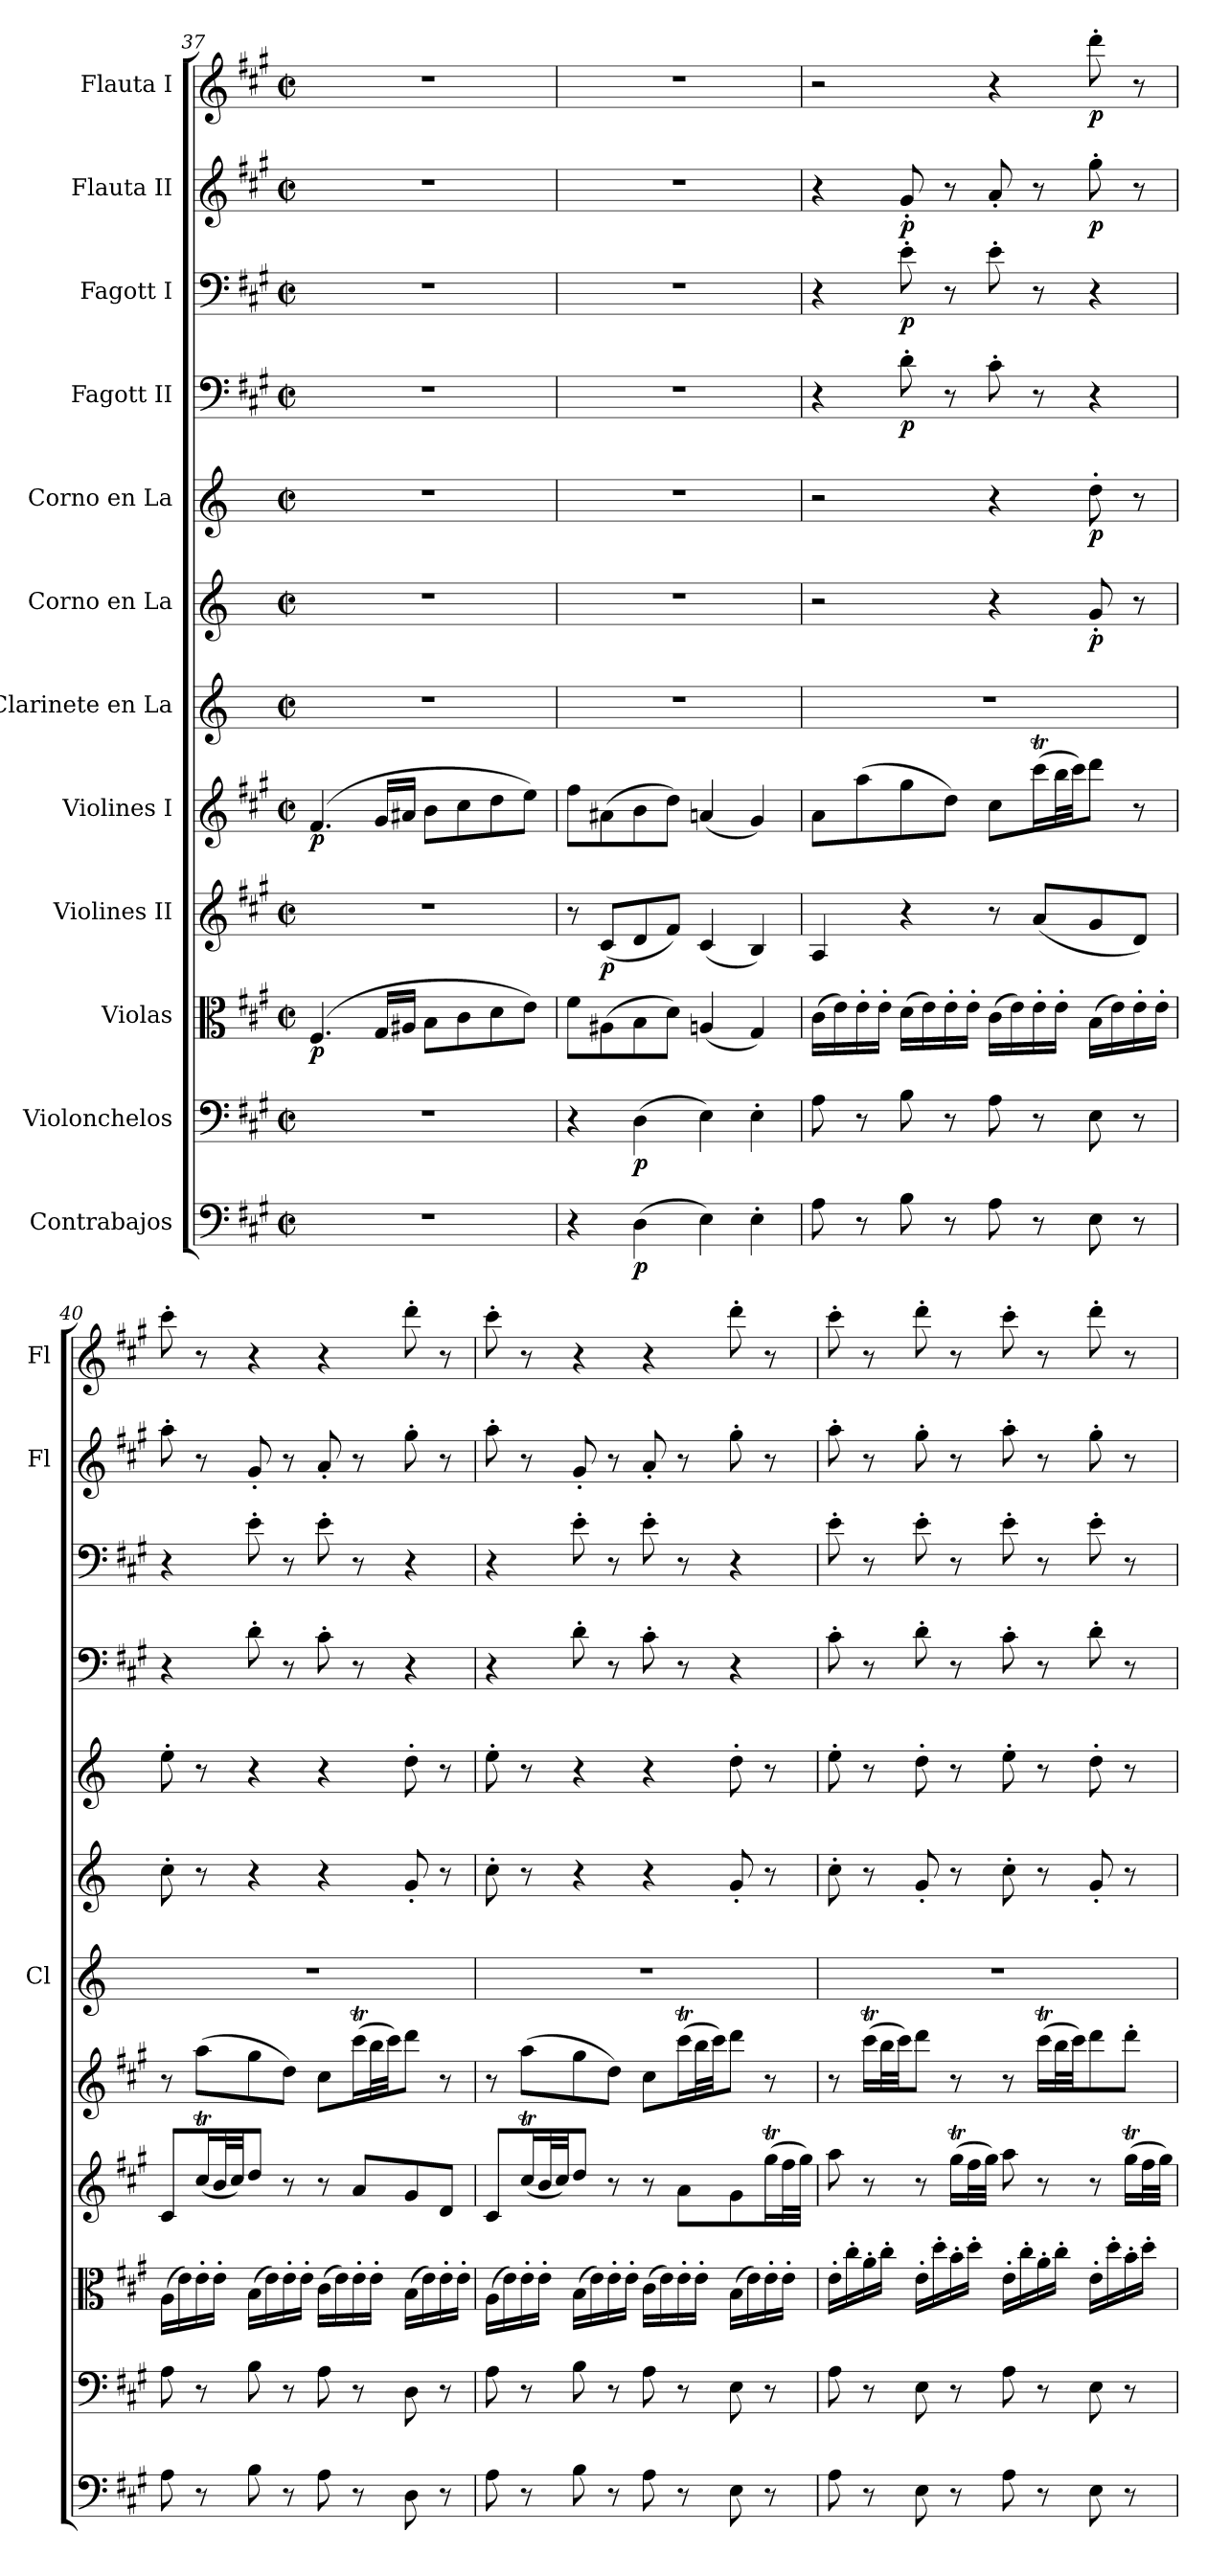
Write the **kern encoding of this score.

**kern	**dynam	**kern	**dynam	**kern	**dynam	**kern	**dynam	**kern	**dynam	**kern	**kern	**dynam	**kern	**dynam	**kern	**dynam	**kern	**dynam	**kern	**dynam	**kern	**dynam
*part12	*part12	*part11	*part11	*part10	*part10	*part9	*part9	*part8	*part8	*part7	*part6	*part6	*part5	*part5	*part4	*part4	*part3	*part3	*part2	*part2	*part1	*part1
*staff12	*staff12	*staff11	*staff11	*staff10	*staff10	*staff9	*staff9	*staff8	*staff8	*staff7	*staff6	*staff6	*staff5	*staff5	*staff4	*staff4	*staff3	*staff3	*staff2	*staff2	*staff1	*staff1
*I"Contrabajos	*	*I"Violonchelos	*	*I"Violas	*	*I"Violines II	*	*I"Violines I	*	*I"Clarinete en La	*I"Corno en La	*	*I"Corno en La	*	*I"Fagott II	*	*I"Fagott I	*	*I"Flauta II	*	*I"Flauta I	*
*	*	*	*	*	*	*	*	*	*	*I'Cl	*	*	*	*	*	*	*	*	*I'Fl	*	*I'Fl	*
*clefF4	*	*clefF4	*	*clefC3	*	*clefG2	*	*clefG2	*	*clefG2	*clefG2	*	*clefG2	*	*clefF4	*	*clefF4	*	*clefG2	*	*clefG2	*
*ITrd7c12	*	*	*	*	*	*	*	*	*	*ITrd2c3	*ITrd2c3	*	*ITrd2c3	*	*	*	*	*	*	*	*	*
*k[f#c#g#]	*	*k[f#c#g#]	*	*k[f#c#g#]	*	*k[f#c#g#]	*	*k[f#c#g#]	*	*k[f#c#g#]	*k[f#c#g#]	*	*k[f#c#g#]	*	*k[f#c#g#]	*	*k[f#c#g#]	*	*k[f#c#g#]	*	*k[f#c#g#]	*
*M2/2	*	*M2/2	*	*M2/2	*	*M2/2	*	*M2/2	*	*M2/2	*M2/2	*	*M2/2	*	*M2/2	*	*M2/2	*	*M2/2	*	*M2/2	*
*met(c|)	*	*met(c|)	*	*met(c|)	*	*met(c|)	*	*met(c|)	*	*met(c|)	*met(c|)	*	*met(c|)	*	*met(c|)	*	*met(c|)	*	*met(c|)	*	*met(c|)	*
=37	=37	=37	=37	=37	=37	=37	=37	=37	=37	=37	=37	=37	=37	=37	=37	=37	=37	=37	=37	=37	=37	=37
!	!	!	!	!	!LO:DY:b	!	!	!	!LO:DY:b	!	!	!	!	!	!	!	!	!	!	!	!	!
1r	.	1r	.	(>4.F#/	p	1r	.	(>4.f#/	p	1r	1r	.	1r	.	1r	.	1r	.	1r	.	1r	.
.	.	.	.	16G#/LL	.	.	.	16g#/LL	.	.	.	.	.	.	.	.	.	.	.	.	.	.
.	.	.	.	16A#X/JJ	.	.	.	16a#X/JJ	.	.	.	.	.	.	.	.	.	.	.	.	.	.
.	.	.	.	8B\L	.	.	.	8b\L	.	.	.	.	.	.	.	.	.	.	.	.	.	.
.	.	.	.	8c#\	.	.	.	8cc#\	.	.	.	.	.	.	.	.	.	.	.	.	.	.
.	.	.	.	8d\	.	.	.	8dd\	.	.	.	.	.	.	.	.	.	.	.	.	.	.
.	.	.	.	8e\J)	.	.	.	8ee\J)	.	.	.	.	.	.	.	.	.	.	.	.	.	.
=38	=38	=38	=38	=38	=38	=38	=38	=38	=38	=38	=38	=38	=38	=38	=38	=38	=38	=38	=38	=38	=38	=38
4r	.	4r	.	8f#\L	.	8r	.	8ff#\L	.	1r	1r	.	1r	.	1r	.	1r	.	1r	.	1r	.
!	!	!	!	!	!	!	!LO:DY:b	!	!	!	!	!	!	!	!	!	!	!	!	!	!	!
.	.	.	.	(>8A#X\	.	(<8c#/L	p	(>8a#X\	.	.	.	.	.	.	.	.	.	.	.	.	.	.
!	!LO:DY:b	!	!LO:DY:b	!	!	!	!	!	!	!	!	!	!	!	!	!	!	!	!	!	!	!
(>4DD\	p	(>4D\	p	8B\	.	8d/	.	8b\	.	.	.	.	.	.	.	.	.	.	.	.	.	.
.	.	.	.	8d\J)	.	8f#/J)	.	8dd\J)	.	.	.	.	.	.	.	.	.	.	.	.	.	.
4EE\)	.	4E\)	.	(<4An/	.	(<4c#/	.	(<4an/	.	.	.	.	.	.	.	.	.	.	.	.	.	.
4EE'\	.	4E'\	.	4G#/)	.	4B/)	.	4g#/)	.	.	.	.	.	.	.	.	.	.	.	.	.	.
=39	=39	=39	=39	=39	=39	=39	=39	=39	=39	=39	=39	=39	=39	=39	=39	=39	=39	=39	=39	=39	=39	=39
8AA\	.	8A\	.	(>16c#\LL	.	4A/	.	8a\L	.	1r	2r	.	2r	.	4r	.	4r	.	4r	.	2r	.
.	.	.	.	16e\)	.	.	.	.	.	.	.	.	.	.	.	.	.	.	.	.	.	.
8r	.	8r	.	16e'\	.	.	.	(>8aa\	.	.	.	.	.	.	.	.	.	.	.	.	.	.
.	.	.	.	16e'\JJ	.	.	.	.	.	.	.	.	.	.	.	.	.	.	.	.	.	.
!	!	!	!	!	!	!	!	!	!	!	!	!	!	!	!	!LO:DY:b	!	!LO:DY:b	!	!LO:DY:b	!	!
8BB\	.	8B\	.	(>16d\LL	.	4r	.	8gg#\	.	.	.	.	.	.	8d'\	p	8e'\	p	8g#'/	p	.	.
.	.	.	.	16e\)	.	.	.	.	.	.	.	.	.	.	.	.	.	.	.	.	.	.
8r	.	8r	.	16e'\	.	.	.	8dd\J)	.	.	.	.	.	.	8r	.	8r	.	8r	.	.	.
.	.	.	.	16e'\JJ	.	.	.	.	.	.	.	.	.	.	.	.	.	.	.	.	.	.
8AA\	.	8A\	.	(>16c#\LL	.	8r	.	8cc#\L	.	.	4r	.	4r	.	8c#'\	.	8e'\	.	8a'/	.	4r	.
.	.	.	.	16e\)	.	.	.	.	.	.	.	.	.	.	.	.	.	.	.	.	.	.
8r	.	8r	.	16e'\	.	(<8a/L	.	(>16ccc#t\L	.	.	.	.	.	.	8r	.	8r	.	8r	.	.	.
.	.	.	.	16e'\JJ	.	.	.	32bb\L	.	.	.	.	.	.	.	.	.	.	.	.	.	.
.	.	.	.	.	.	.	.	32ccc#\JJ)	.	.	.	.	.	.	.	.	.	.	.	.	.	.
!	!	!	!	!	!	!	!	!	!	!	!	!LO:DY:b	!	!LO:DY:b	!	!	!	!	!	!LO:DY:b	!	!LO:DY:b
8EE\	.	8E\	.	(>16B\LL	.	8g#/	.	8ddd\J	.	.	8e'/	p	8b'\	p	4r	.	4r	.	8gg#'\	p	8ddd'\	p
.	.	.	.	16e\)	.	.	.	.	.	.	.	.	.	.	.	.	.	.	.	.	.	.
8r	.	8r	.	16e'\	.	8d/J)	.	8r	.	.	8r	.	8r	.	.	.	.	.	8r	.	8r	.
.	.	.	.	16e'\JJ	.	.	.	.	.	.	.	.	.	.	.	.	.	.	.	.	.	.
!!LO:PB:g=z
=40	=40	=40	=40	=40	=40	=40	=40	=40	=40	=40	=40	=40	=40	=40	=40	=40	=40	=40	=40	=40	=40	=40
8AA\	.	8A\	.	(>16A\LL	.	8c#/L	.	8r	.	1r	8a'\	.	8cc#'\	.	4r	.	4r	.	8aa'\	.	8ccc#'\	.
.	.	.	.	16e\)	.	.	.	.	.	.	.	.	.	.	.	.	.	.	.	.	.	.
8r	.	8r	.	16e'\	.	(<16cc#t/L	.	(>8aa\L	.	.	8r	.	8r	.	.	.	.	.	8r	.	8r	.
.	.	.	.	16e'\JJ	.	32b/L	.	.	.	.	.	.	.	.	.	.	.	.	.	.	.	.
.	.	.	.	.	.	32cc#/JJ)	.	.	.	.	.	.	.	.	.	.	.	.	.	.	.	.
8BB\	.	8B\	.	(>16B\LL	.	8dd/J	.	8gg#\	.	.	4r	.	4r	.	8d'\	.	8e'\	.	8g#'/	.	4r	.
.	.	.	.	16e\)	.	.	.	.	.	.	.	.	.	.	.	.	.	.	.	.	.	.
8r	.	8r	.	16e'\	.	8r	.	8dd\J)	.	.	.	.	.	.	8r	.	8r	.	8r	.	.	.
.	.	.	.	16e'\JJ	.	.	.	.	.	.	.	.	.	.	.	.	.	.	.	.	.	.
8AA\	.	8A\	.	(>16c#\LL	.	8r	.	8cc#\L	.	.	4r	.	4r	.	8c#'\	.	8e'\	.	8a'/	.	4r	.
.	.	.	.	16e\)	.	.	.	.	.	.	.	.	.	.	.	.	.	.	.	.	.	.
8r	.	8r	.	16e'\	.	8a/L	.	(>16ccc#t\L	.	.	.	.	.	.	8r	.	8r	.	8r	.	.	.
.	.	.	.	16e'\JJ	.	.	.	32bb\L	.	.	.	.	.	.	.	.	.	.	.	.	.	.
.	.	.	.	.	.	.	.	32ccc#\JJ)	.	.	.	.	.	.	.	.	.	.	.	.	.	.
8DD\	.	8D\	.	(>16B\LL	.	8g#/	.	8ddd\J	.	.	8e'/	.	8b'\	.	4r	.	4r	.	8gg#'\	.	8ddd'\	.
.	.	.	.	16e\)	.	.	.	.	.	.	.	.	.	.	.	.	.	.	.	.	.	.
8r	.	8r	.	16e'\	.	8d/J	.	8r	.	.	8r	.	8r	.	.	.	.	.	8r	.	8r	.
.	.	.	.	16e'\JJ	.	.	.	.	.	.	.	.	.	.	.	.	.	.	.	.	.	.
=41	=41	=41	=41	=41	=41	=41	=41	=41	=41	=41	=41	=41	=41	=41	=41	=41	=41	=41	=41	=41	=41	=41
8AA\	.	8A\	.	(>16A\LL	.	8c#/L	.	8r	.	1r	8a'\	.	8cc#'\	.	4r	.	4r	.	8aa'\	.	8ccc#'\	.
.	.	.	.	16e\)	.	.	.	.	.	.	.	.	.	.	.	.	.	.	.	.	.	.
8r	.	8r	.	16e'\	.	(<16cc#t/L	.	(>8aa\L	.	.	8r	.	8r	.	.	.	.	.	8r	.	8r	.
.	.	.	.	16e'\JJ	.	32b/L	.	.	.	.	.	.	.	.	.	.	.	.	.	.	.	.
.	.	.	.	.	.	32cc#/JJ)	.	.	.	.	.	.	.	.	.	.	.	.	.	.	.	.
8BB\	.	8B\	.	(>16B\LL	.	8dd/J	.	8gg#\	.	.	4r	.	4r	.	8d'\	.	8e'\	.	8g#'/	.	4r	.
.	.	.	.	16e\)	.	.	.	.	.	.	.	.	.	.	.	.	.	.	.	.	.	.
8r	.	8r	.	16e'\	.	8r	.	8dd\J)	.	.	.	.	.	.	8r	.	8r	.	8r	.	.	.
.	.	.	.	16e'\JJ	.	.	.	.	.	.	.	.	.	.	.	.	.	.	.	.	.	.
8AA\	.	8A\	.	(>16c#\LL	.	8r	.	8cc#\L	.	.	4r	.	4r	.	8c#'\	.	8e'\	.	8a'/	.	4r	.
.	.	.	.	16e\)	.	.	.	.	.	.	.	.	.	.	.	.	.	.	.	.	.	.
8r	.	8r	.	16e'\	.	8a\L	.	(>16ccc#t\L	.	.	.	.	.	.	8r	.	8r	.	8r	.	.	.
.	.	.	.	16e'\JJ	.	.	.	32bb\L	.	.	.	.	.	.	.	.	.	.	.	.	.	.
.	.	.	.	.	.	.	.	32ccc#\JJ)	.	.	.	.	.	.	.	.	.	.	.	.	.	.
8EE\	.	8E\	.	(>16B\LL	.	8g#\	.	8ddd\J	.	.	8e'/	.	8b'\	.	4r	.	4r	.	8gg#'\	.	8ddd'\	.
.	.	.	.	16e\)	.	.	.	.	.	.	.	.	.	.	.	.	.	.	.	.	.	.
8r	.	8r	.	16e'\	.	(>16gg#t\L	.	8r	.	.	8r	.	8r	.	.	.	.	.	8r	.	8r	.
.	.	.	.	16e'\JJ	.	32ff#\L	.	.	.	.	.	.	.	.	.	.	.	.	.	.	.	.
.	.	.	.	.	.	32gg#\JJJ)	.	.	.	.	.	.	.	.	.	.	.	.	.	.	.	.
=42	=42	=42	=42	=42	=42	=42	=42	=42	=42	=42	=42	=42	=42	=42	=42	=42	=42	=42	=42	=42	=42	=42
8AA\	.	8A\	.	16e'\LL	.	8aa\	.	8r	.	1r	8a'\	.	8cc#'\	.	8c#'\	.	8e'\	.	8aa'\	.	8ccc#'\	.
.	.	.	.	16cc#'\	.	.	.	.	.	.	.	.	.	.	.	.	.	.	.	.	.	.
8r	.	8r	.	16a'\	.	8r	.	(>16ccc#t\LL	.	.	8r	.	8r	.	8r	.	8r	.	8r	.	8r	.
.	.	.	.	16cc#'\JJ	.	.	.	32bb\L	.	.	.	.	.	.	.	.	.	.	.	.	.	.
.	.	.	.	.	.	.	.	32ccc#\JJ)	.	.	.	.	.	.	.	.	.	.	.	.	.	.
8EE\	.	8E\	.	16e'\LL	.	8r	.	8ddd\J	.	.	8e'/	.	8b'\	.	8d'\	.	8e'\	.	8gg#'\	.	8ddd'\	.
.	.	.	.	16dd'\	.	.	.	.	.	.	.	.	.	.	.	.	.	.	.	.	.	.
8r	.	8r	.	16b'\	.	(>16gg#t\LL	.	8r	.	.	8r	.	8r	.	8r	.	8r	.	8r	.	8r	.
.	.	.	.	16dd'\JJ	.	32ff#\L	.	.	.	.	.	.	.	.	.	.	.	.	.	.	.	.
.	.	.	.	.	.	32gg#\JJJ)	.	.	.	.	.	.	.	.	.	.	.	.	.	.	.	.
8AA\	.	8A\	.	16e'\LL	.	8aa\	.	8r	.	.	8a'\	.	8cc#'\	.	8c#'\	.	8e'\	.	8aa'\	.	8ccc#'\	.
.	.	.	.	16cc#'\	.	.	.	.	.	.	.	.	.	.	.	.	.	.	.	.	.	.
8r	.	8r	.	16a'\	.	8r	.	(>16ccc#t\LL	.	.	8r	.	8r	.	8r	.	8r	.	8r	.	8r	.
.	.	.	.	16cc#'\JJ	.	.	.	32bb\L	.	.	.	.	.	.	.	.	.	.	.	.	.	.
.	.	.	.	.	.	.	.	32ccc#\JJ)	.	.	.	.	.	.	.	.	.	.	.	.	.	.
8EE\	.	8E\	.	16e'\LL	.	8r	.	8ddd\	.	.	8e'/	.	8b'\	.	8d'\	.	8e'\	.	8gg#'\	.	8ddd'\	.
.	.	.	.	16dd'\	.	.	.	.	.	.	.	.	.	.	.	.	.	.	.	.	.	.
8r	.	8r	.	16b'\	.	(>16gg#t\LL	.	8ddd'\J	.	.	8r	.	8r	.	8r	.	8r	.	8r	.	8r	.
.	.	.	.	16dd'\JJ	.	32ff#\L	.	.	.	.	.	.	.	.	.	.	.	.	.	.	.	.
.	.	.	.	.	.	32gg#\JJJ)	.	.	.	.	.	.	.	.	.	.	.	.	.	.	.	.
=	=	=	=	=	=	=	=	=	=	=	=	=	=	=	=	=	=	=	=	=	=	=
*-	*-	*-	*-	*-	*-	*-	*-	*-	*-	*-	*-	*-	*-	*-	*-	*-	*-	*-	*-	*-	*-	*-
